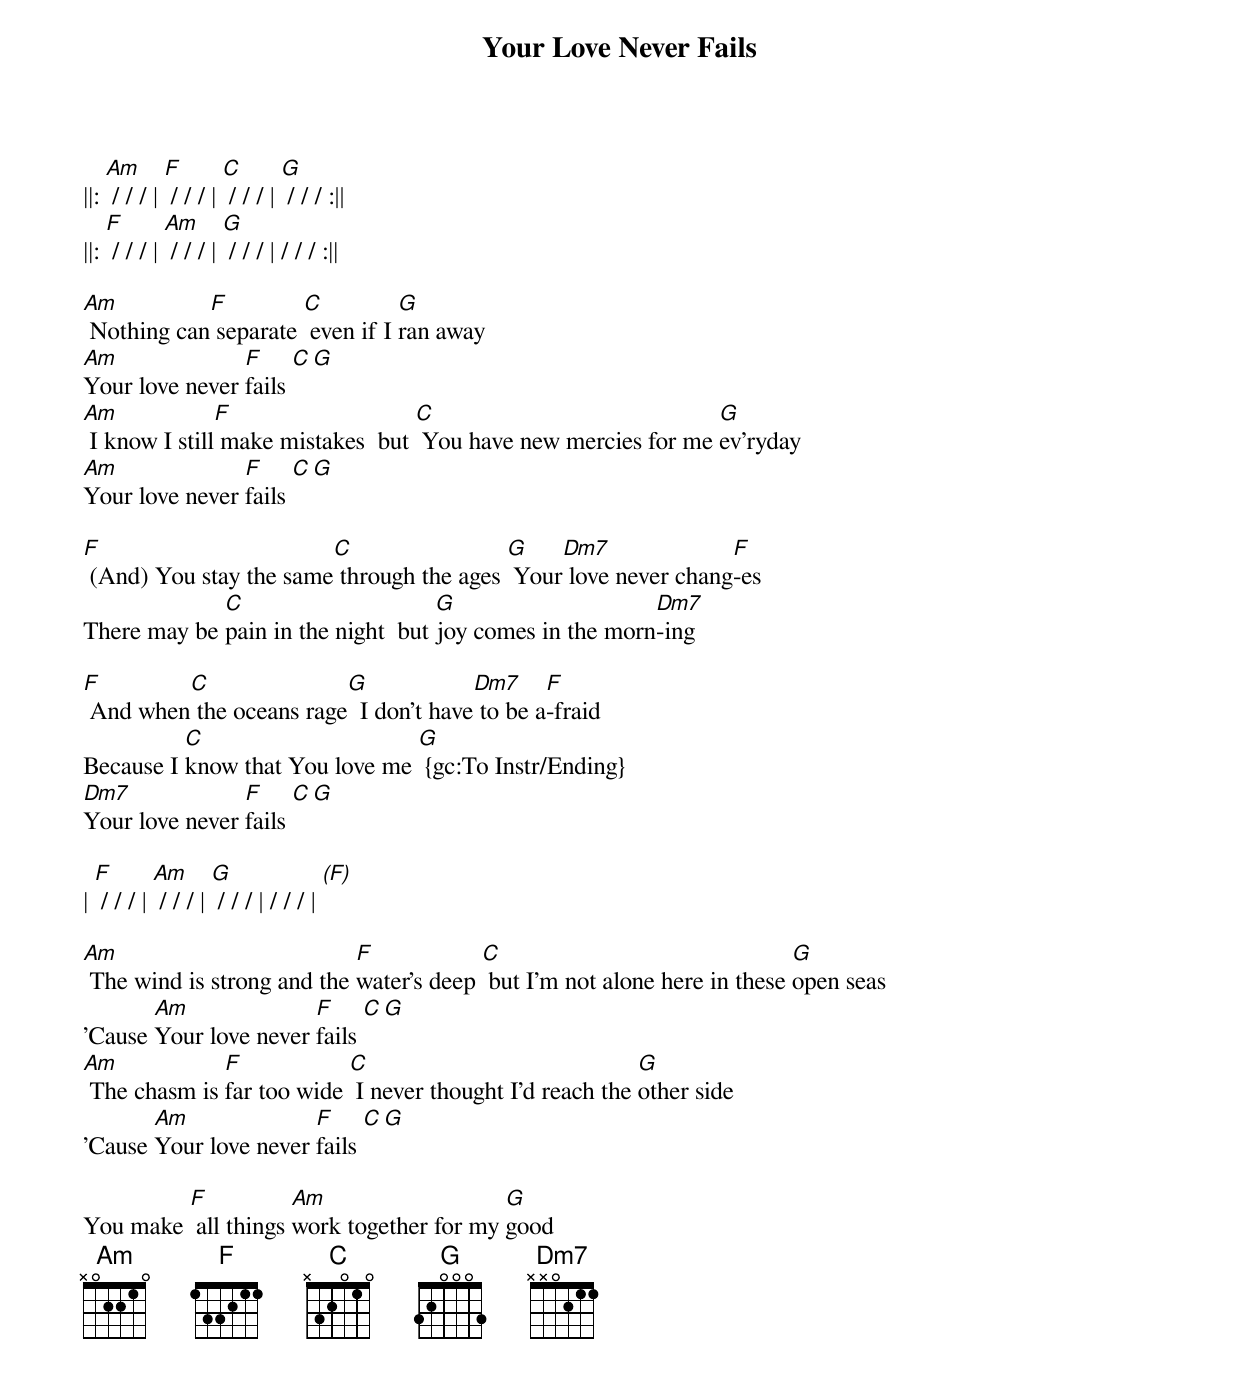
{title: Your Love Never Fails}
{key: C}
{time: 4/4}
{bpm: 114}
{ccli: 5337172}
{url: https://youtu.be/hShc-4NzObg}
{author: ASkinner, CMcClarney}
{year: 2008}
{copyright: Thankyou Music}

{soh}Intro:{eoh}
||: [Am] / / / | [F] / / / | [C] / / / | [G] / / / :||
||: [F] / / / | [Am] / / / | [G] / / / | / / / :||

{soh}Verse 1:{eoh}
[Am] Nothing can[F] separate [C] even if I [G]ran away
[Am]Your love never [F]fails [C][G]
[Am] I know I still[F] make mistakes  but [C] You have new mercies for me [G]ev'ryday
[Am]Your love never [F]fails [C][G]

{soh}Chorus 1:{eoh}
[F] (And) You stay the same[C] through the ages [G] Your[Dm7] love never chang[F]-es
There may be [C]pain in the night  but [G]joy comes in the morn[Dm7]-ing

[F] And when[C] the oceans rage[G]  I don't have[Dm7] to be a[F]-fraid
Because I [C]know that You love me [G] {gc:To Instr/Ending}
[Dm7]Your love never [F]fails [C][G]

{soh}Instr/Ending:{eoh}
| [F] / / / | [Am] / / / | [G] / / / | / / / | [(F)]

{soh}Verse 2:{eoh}
[Am] The wind is strong and the [F]water's deep [C] but I'm not alone here in these [G]open seas
'Cause [Am]Your love never [F]fails [C][G]
[Am] The chasm is [F]far too wide [C] I never thought I'd reach the [G]other side
'Cause [Am]Your love never [F]fails [C][G]

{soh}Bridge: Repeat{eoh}
You make [F] all things [Am]work together for my [G]good
